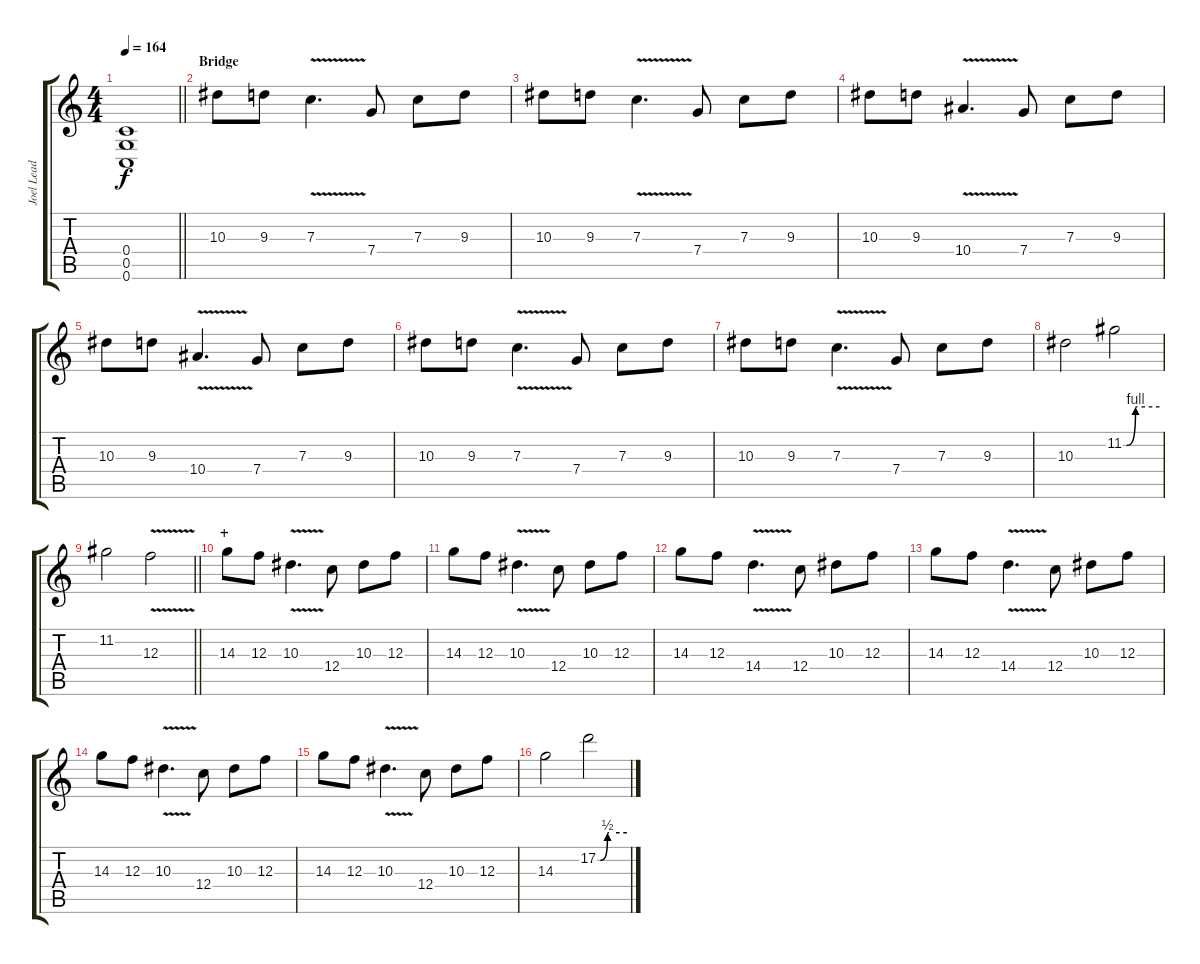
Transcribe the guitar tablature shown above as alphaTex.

\track ("Joel Lead" "Joel Lead") {instrument distortionguitar}
\staff {score tabs}
\tuning (D4 A3 F3 C3 G2 C2) {hide}
\ts (4 4)
\tempo 164
\clef g2
\barLineRight lightlight
\ks c
(0.4{t} 0.5{t} 0.6{t}).1{dy f} |
\section ("" "Bridge")
10.3.8{volume 16} 9.3.8 7.3{v}.4{d} 7.4.8 7.3.8 9.3.8 |
10.3.8 9.3.8 7.3{v}.4{d} 7.4.8 7.3.8 9.3.8 |
10.3.8 9.3.8 10.4{v}.4{d} 7.4.8 7.3.8 9.3.8 |
10.3.8 9.3.8 10.4{v}.4{d} 7.4.8 7.3.8 9.3.8 |
10.3.8 9.3.8 7.3{v}.4{d} 7.4.8 7.3.8 9.3.8 |
10.3.8 9.3.8 7.3{v}.4{d} 7.4.8 7.3.8 9.3.8 |
10.3.2 11.2{be (custom 0 0 5 0 20 4 23 4 60 4)}.2 |
\barLineRight lightlight
11.2.2 12.3{v}.2 |
\section ("" "+")
14.3.8{volume 16} 12.3.8 10.3{v}.4{d} 12.4.8 10.3.8 12.3.8 |
14.3.8 12.3.8 10.3{v}.4{d} 12.4.8 10.3.8 12.3.8 |
14.3.8 12.3.8 14.4{v}.4{d} 12.4.8 10.3.8 12.3.8 |
14.3.8 12.3.8 14.4{v}.4{d} 12.4.8 10.3.8 12.3.8 |
14.3.8 12.3.8 10.3{v}.4{d} 12.4.8 10.3.8 12.3.8 |
14.3.8 12.3.8 10.3{v}.4{d} 12.4.8 10.3.8 12.3.8 |
14.3.2 17.2{be (custom 0 0 5 0 20 2 23 2 60 2)}.2
